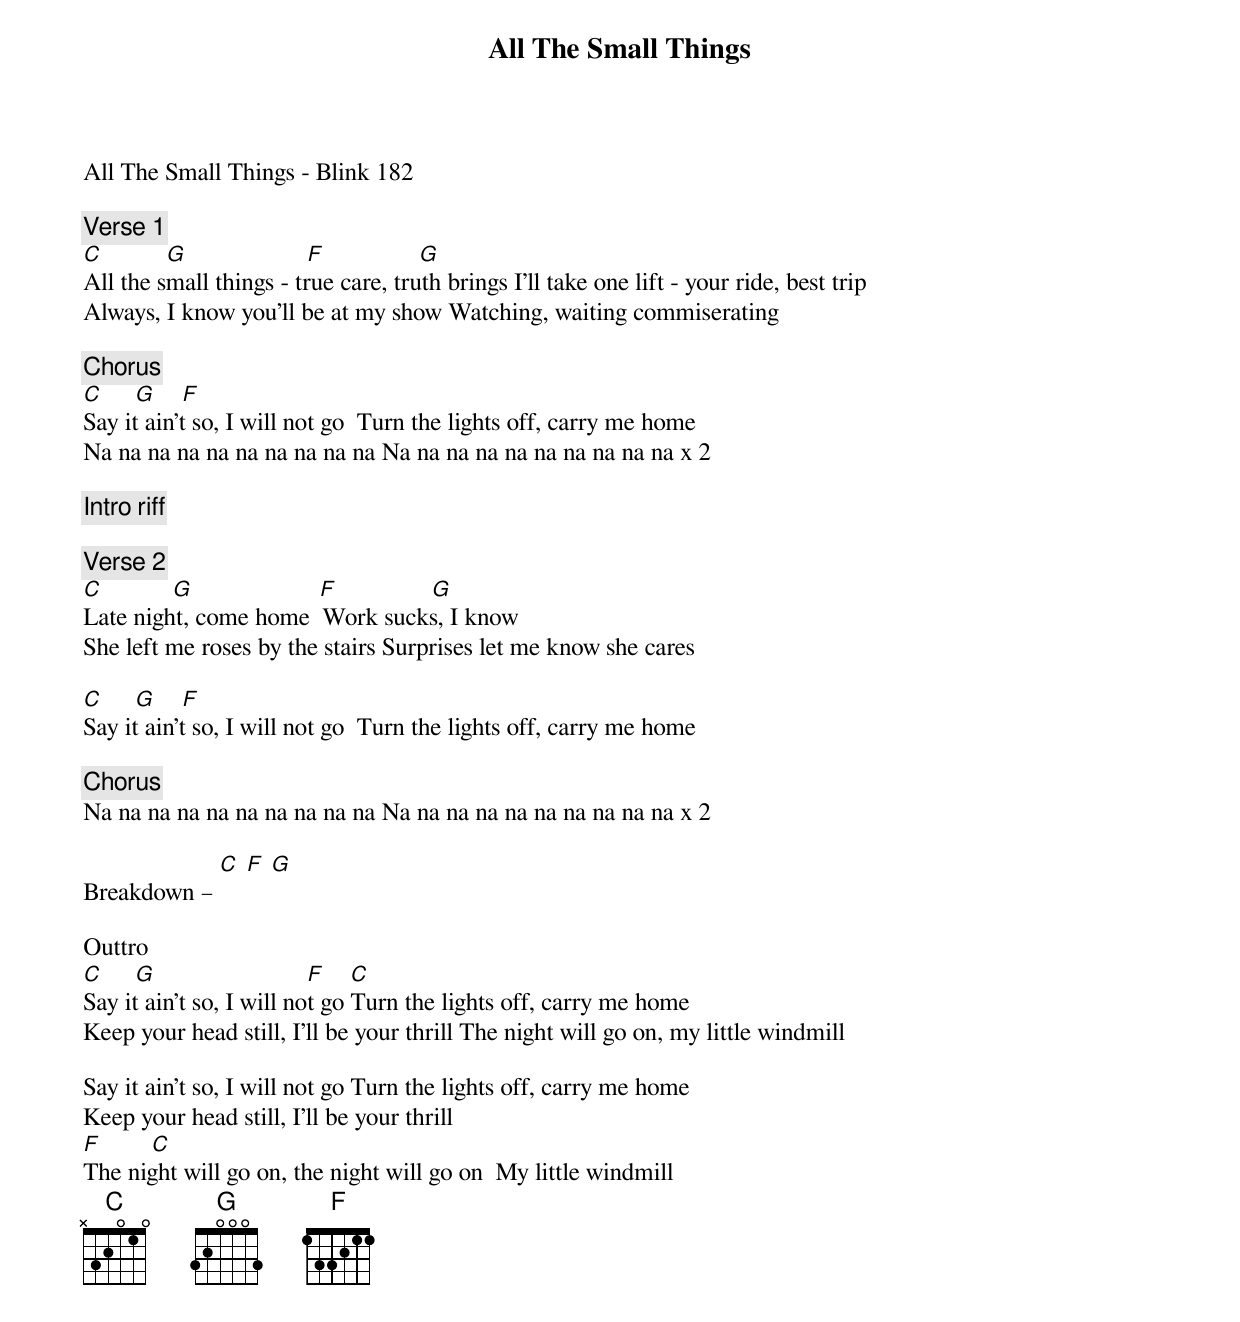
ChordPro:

{title: All The Small Things}
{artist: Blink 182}
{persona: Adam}
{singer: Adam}
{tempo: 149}
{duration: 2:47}
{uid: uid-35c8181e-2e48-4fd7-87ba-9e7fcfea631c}
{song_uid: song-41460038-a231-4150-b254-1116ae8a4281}



All The Small Things - Blink 182

{comment: Verse 1}
[C]         	[G]                   [F]              	[G]
All the small things - true care, truth brings I'll take one lift - your ride, best trip
Always, I know you'll be at my show	Watching, waiting commiserating

{comment: Chorus}
[C]					[G]				[F]
Say it ain't so, I will not go 	Turn the lights off, carry me home
Na na na na na na na na na na	Na na na na na na na na na na x 2

{comment: Intro riff}

{comment: Verse 2}
[C]         		[G]                   	[F]              	[G]
Late night, come home		Work sucks, I know
She left me roses by the stairs	Surprises let me know she cares

[C]					[G]				[F]
Say it ain't so, I will not go 	Turn the lights off, carry me home

{comment: Chorus}
Na na na na na na na na na na	Na na na na na na na na na na x 2

Breakdown – [C] [F] [G]

Outtro
[C] 				[G]                       	[F]				[C]
Say it ain't so, I will not go	Turn the lights off, carry me home
Keep your head still, I'll be your thrill	The night will go on, my little windmill

Say it ain't so, I will not go	Turn the lights off, carry me home
Keep your head still, I'll be your thrill
[F]							 [C]
The night will go on, the night will go on 	My little windmill
